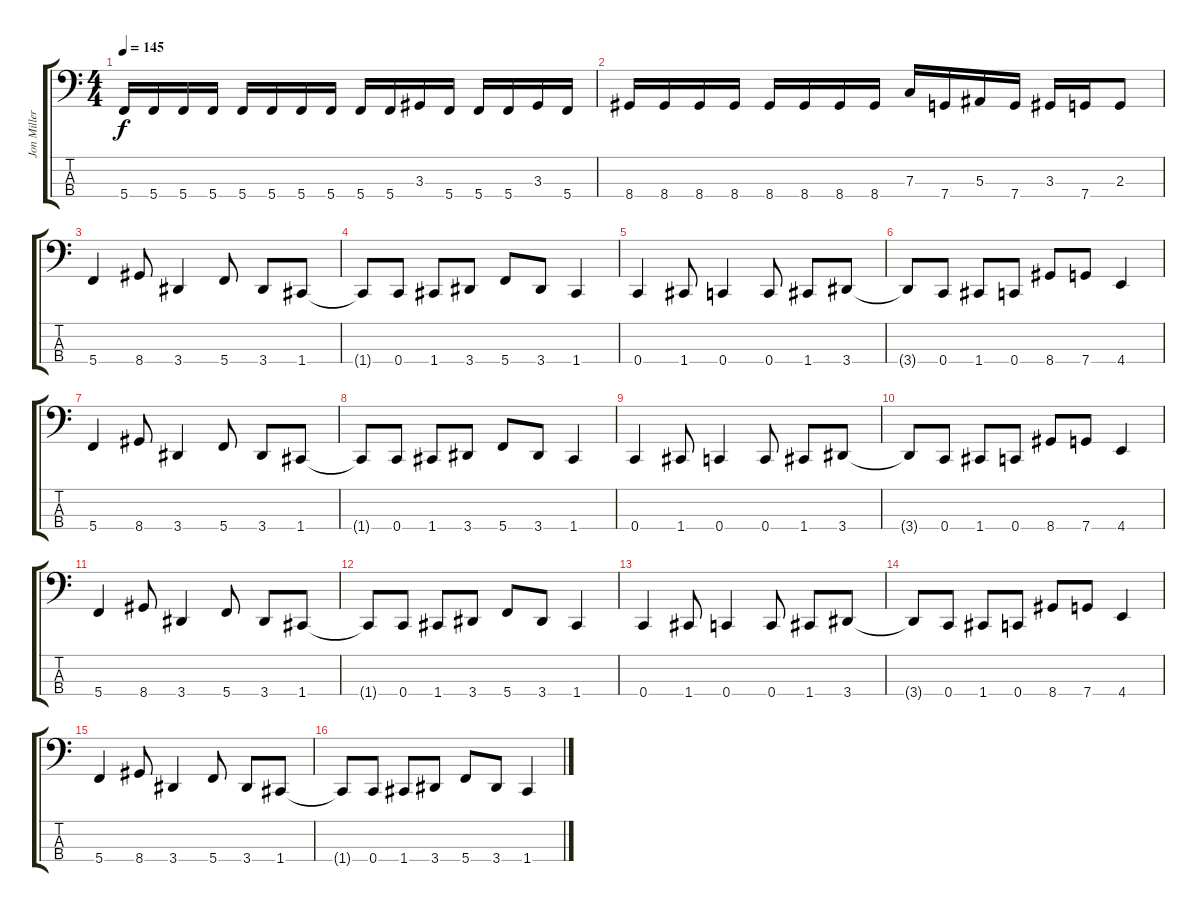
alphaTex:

\track ("Jon Miller" "Jon Miller") {instrument electricbassfinger}
\staff {score tabs}
\tuning (Eb2 Bb1 F1 C1) {hide}
\ts (4 4)
\tempo 145
\clef f4
\ks c
5.4.16{dy f} 5.4.16 5.4.16 5.4.16 5.4.16 5.4.16 5.4.16 5.4.16 5.4.16 5.4.16 3.3.16 5.4.16 5.4.16 5.4.16 3.3.16 5.4.16 |
8.4.16 8.4.16 8.4.16 8.4.16 8.4.16 8.4.16 8.4.16 8.4.16 7.3.16 7.4.16 5.3.16 7.4.16 3.3.16 7.4.16 2.3.8 |
5.4.4 8.4.8 3.4.4 5.4.8 3.4.8 1.4.8 |
1.4{t}.8 0.4.8 1.4.8 3.4.8 5.4.8 3.4.8 1.4.4 |
0.4.4 1.4.8 0.4.4 0.4.8 1.4.8 3.4.8 |
3.4{t}.8 0.4.8 1.4.8 0.4.8 8.4.8 7.4.8 4.4.4 |
5.4.4 8.4.8 3.4.4 5.4.8 3.4.8 1.4.8 |
1.4{t}.8 0.4.8 1.4.8 3.4.8 5.4.8 3.4.8 1.4.4 |
0.4.4 1.4.8 0.4.4 0.4.8 1.4.8 3.4.8 |
3.4{t}.8 0.4.8 1.4.8 0.4.8 8.4.8 7.4.8 4.4.4 |
5.4.4 8.4.8 3.4.4 5.4.8 3.4.8 1.4.8 |
1.4{t}.8 0.4.8 1.4.8 3.4.8 5.4.8 3.4.8 1.4.4 |
0.4.4 1.4.8 0.4.4 0.4.8 1.4.8 3.4.8 |
3.4{t}.8 0.4.8 1.4.8 0.4.8 8.4.8 7.4.8 4.4.4 |
5.4.4 8.4.8 3.4.4 5.4.8 3.4.8 1.4.8 |
1.4{t}.8 0.4.8 1.4.8 3.4.8 5.4.8 3.4.8 1.4.4
